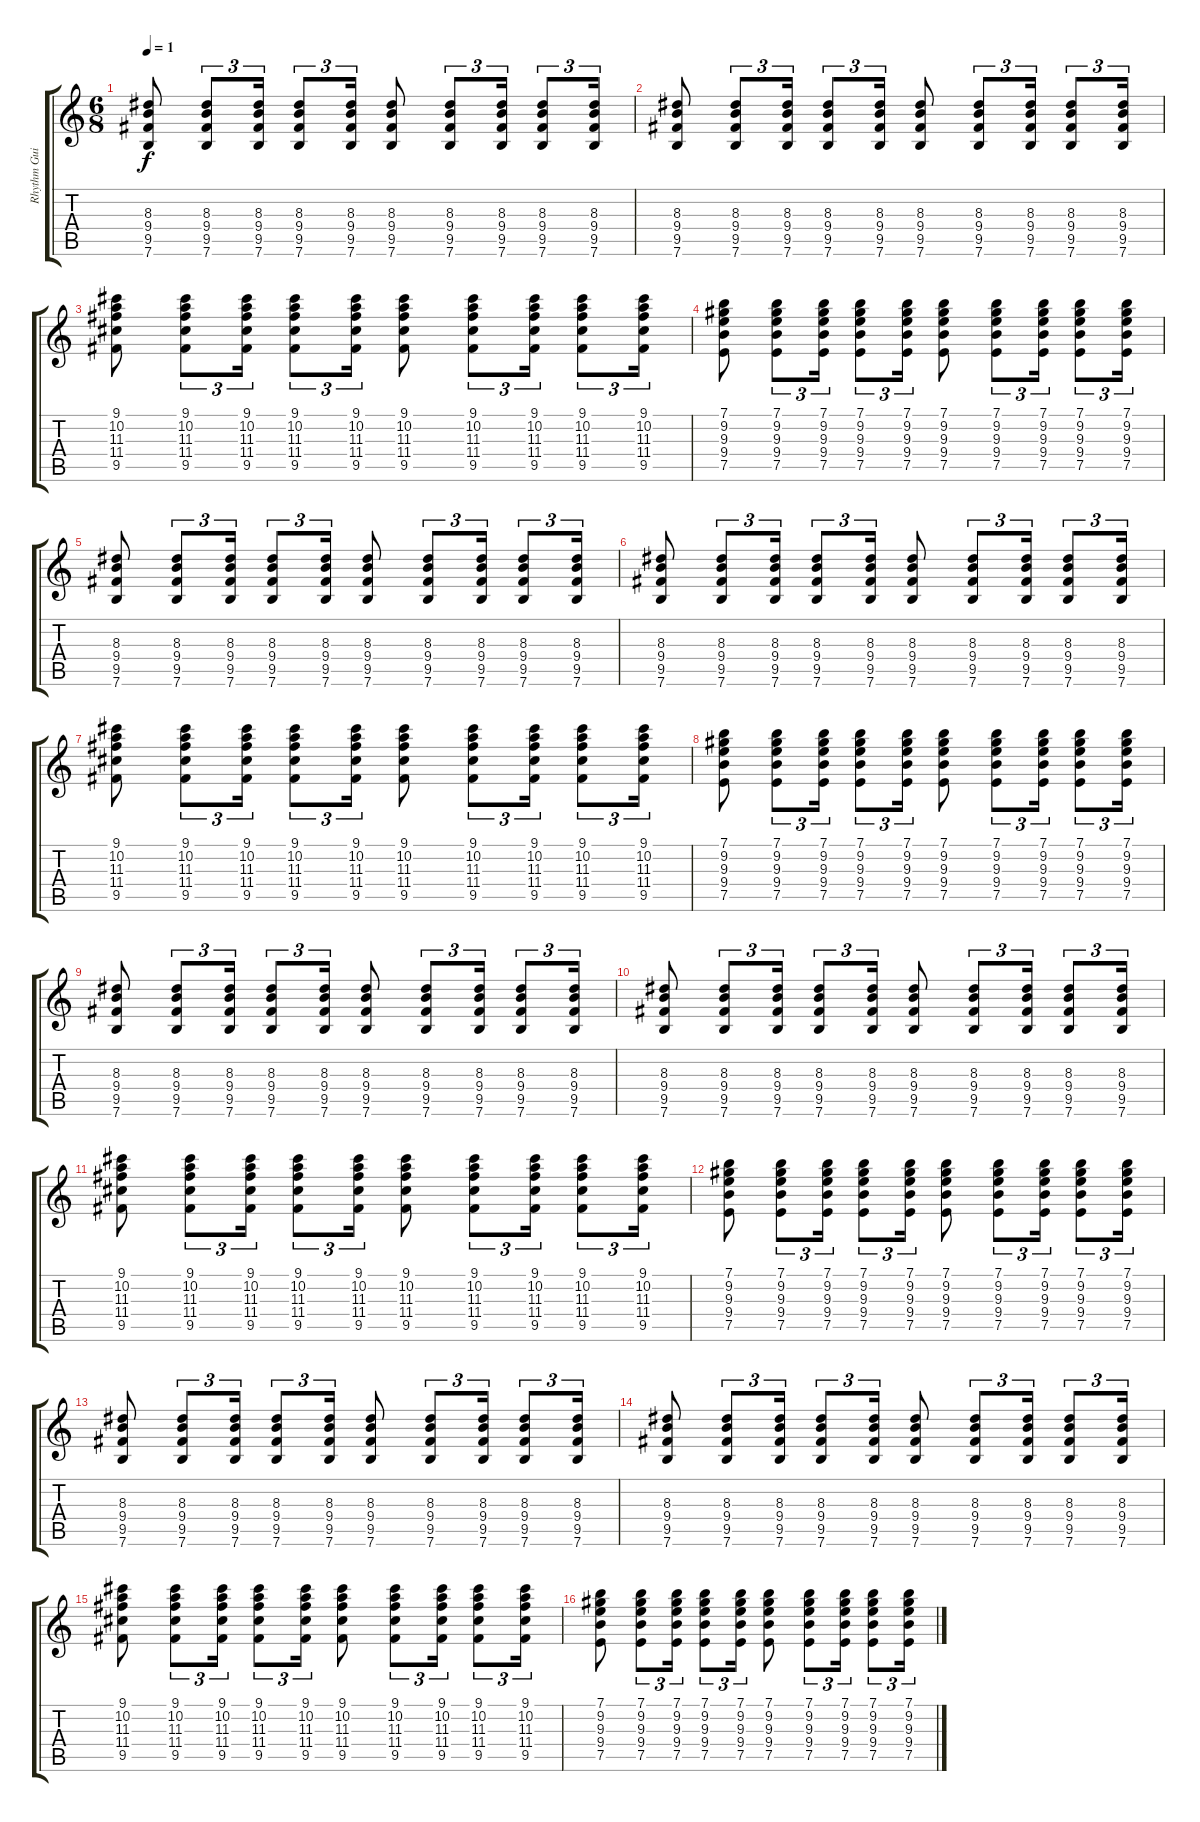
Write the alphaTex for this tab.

\track ("Rhythm Guitar" "Rhythm Gui") {instrument acousticguitarsteel}
\staff {score tabs}
\tuning (E4 B3 G3 D3 A2 E2) {hide}
\ts (6 8)
\tempo 1
\clef g2
\ks c
(8.3 9.4 9.5 7.6).8{dy f instrument acousticguitarsteel} (8.3 9.4 9.5 7.6).8{tu (3 2)} (8.3 9.4 9.5 7.6).16{tu (3 2)} (8.3 9.4 9.5 7.6).8{tu (3 2)} (8.3 9.4 9.5 7.6).16{tu (3 2)} (8.3 9.4 9.5 7.6).8 (8.3 9.4 9.5 7.6).8{tu (3 2)} (8.3 9.4 9.5 7.6).16{tu (3 2)} (8.3 9.4 9.5 7.6).8{tu (3 2)} (8.3 9.4 9.5 7.6).16{tu (3 2)} |
(8.3 9.4 9.5 7.6).8 (8.3 9.4 9.5 7.6).8{tu (3 2)} (8.3 9.4 9.5 7.6).16{tu (3 2)} (8.3 9.4 9.5 7.6).8{tu (3 2)} (8.3 9.4 9.5 7.6).16{tu (3 2)} (8.3 9.4 9.5 7.6).8 (8.3 9.4 9.5 7.6).8{tu (3 2)} (8.3 9.4 9.5 7.6).16{tu (3 2)} (8.3 9.4 9.5 7.6).8{tu (3 2)} (8.3 9.4 9.5 7.6).16{tu (3 2)} |
(9.1 10.2 11.3 11.4 9.5).8 (9.1 10.2 11.3 11.4 9.5).8{tu (3 2)} (9.1 10.2 11.3 11.4 9.5).16{tu (3 2)} (9.1 10.2 11.3 11.4 9.5).8{tu (3 2)} (9.1 10.2 11.3 11.4 9.5).16{tu (3 2)} (9.1 10.2 11.3 11.4 9.5).8 (9.1 10.2 11.3 11.4 9.5).8{tu (3 2)} (9.1 10.2 11.3 11.4 9.5).16{tu (3 2)} (9.1 10.2 11.3 11.4 9.5).8{tu (3 2)} (9.1 10.2 11.3 11.4 9.5).16{tu (3 2)} |
(7.1 9.2 9.3 9.4 7.5).8 (7.1 9.2 9.3 9.4 7.5).8{tu (3 2)} (7.1 9.2 9.3 9.4 7.5).16{tu (3 2)} (7.1 9.2 9.3 9.4 7.5).8{tu (3 2)} (7.1 9.2 9.3 9.4 7.5).16{tu (3 2)} (7.1 9.2 9.3 9.4 7.5).8 (7.1 9.2 9.3 9.4 7.5).8{tu (3 2)} (7.1 9.2 9.3 9.4 7.5).16{tu (3 2)} (7.1 9.2 9.3 9.4 7.5).8{tu (3 2)} (7.1 9.2 9.3 9.4 7.5).16{tu (3 2)} |
(8.3 9.4 9.5 7.6).8 (8.3 9.4 9.5 7.6).8{tu (3 2)} (8.3 9.4 9.5 7.6).16{tu (3 2)} (8.3 9.4 9.5 7.6).8{tu (3 2)} (8.3 9.4 9.5 7.6).16{tu (3 2)} (8.3 9.4 9.5 7.6).8 (8.3 9.4 9.5 7.6).8{tu (3 2)} (8.3 9.4 9.5 7.6).16{tu (3 2)} (8.3 9.4 9.5 7.6).8{tu (3 2)} (8.3 9.4 9.5 7.6).16{tu (3 2)} |
(8.3 9.4 9.5 7.6).8 (8.3 9.4 9.5 7.6).8{tu (3 2)} (8.3 9.4 9.5 7.6).16{tu (3 2)} (8.3 9.4 9.5 7.6).8{tu (3 2)} (8.3 9.4 9.5 7.6).16{tu (3 2)} (8.3 9.4 9.5 7.6).8 (8.3 9.4 9.5 7.6).8{tu (3 2)} (8.3 9.4 9.5 7.6).16{tu (3 2)} (8.3 9.4 9.5 7.6).8{tu (3 2)} (8.3 9.4 9.5 7.6).16{tu (3 2)} |
(9.1 10.2 11.3 11.4 9.5).8 (9.1 10.2 11.3 11.4 9.5).8{tu (3 2)} (9.1 10.2 11.3 11.4 9.5).16{tu (3 2)} (9.1 10.2 11.3 11.4 9.5).8{tu (3 2)} (9.1 10.2 11.3 11.4 9.5).16{tu (3 2)} (9.1 10.2 11.3 11.4 9.5).8 (9.1 10.2 11.3 11.4 9.5).8{tu (3 2)} (9.1 10.2 11.3 11.4 9.5).16{tu (3 2)} (9.1 10.2 11.3 11.4 9.5).8{tu (3 2)} (9.1 10.2 11.3 11.4 9.5).16{tu (3 2)} |
(7.1 9.2 9.3 9.4 7.5).8 (7.1 9.2 9.3 9.4 7.5).8{tu (3 2)} (7.1 9.2 9.3 9.4 7.5).16{tu (3 2)} (7.1 9.2 9.3 9.4 7.5).8{tu (3 2)} (7.1 9.2 9.3 9.4 7.5).16{tu (3 2)} (7.1 9.2 9.3 9.4 7.5).8 (7.1 9.2 9.3 9.4 7.5).8{tu (3 2)} (7.1 9.2 9.3 9.4 7.5).16{tu (3 2)} (7.1 9.2 9.3 9.4 7.5).8{tu (3 2)} (7.1 9.2 9.3 9.4 7.5).16{tu (3 2)} |
(8.3 9.4 9.5 7.6).8 (8.3 9.4 9.5 7.6).8{tu (3 2)} (8.3 9.4 9.5 7.6).16{tu (3 2)} (8.3 9.4 9.5 7.6).8{tu (3 2)} (8.3 9.4 9.5 7.6).16{tu (3 2)} (8.3 9.4 9.5 7.6).8 (8.3 9.4 9.5 7.6).8{tu (3 2)} (8.3 9.4 9.5 7.6).16{tu (3 2)} (8.3 9.4 9.5 7.6).8{tu (3 2)} (8.3 9.4 9.5 7.6).16{tu (3 2)} |
(8.3 9.4 9.5 7.6).8 (8.3 9.4 9.5 7.6).8{tu (3 2)} (8.3 9.4 9.5 7.6).16{tu (3 2)} (8.3 9.4 9.5 7.6).8{tu (3 2)} (8.3 9.4 9.5 7.6).16{tu (3 2)} (8.3 9.4 9.5 7.6).8 (8.3 9.4 9.5 7.6).8{tu (3 2)} (8.3 9.4 9.5 7.6).16{tu (3 2)} (8.3 9.4 9.5 7.6).8{tu (3 2)} (8.3 9.4 9.5 7.6).16{tu (3 2)} |
(9.1 10.2 11.3 11.4 9.5).8 (9.1 10.2 11.3 11.4 9.5).8{tu (3 2)} (9.1 10.2 11.3 11.4 9.5).16{tu (3 2)} (9.1 10.2 11.3 11.4 9.5).8{tu (3 2)} (9.1 10.2 11.3 11.4 9.5).16{tu (3 2)} (9.1 10.2 11.3 11.4 9.5).8 (9.1 10.2 11.3 11.4 9.5).8{tu (3 2)} (9.1 10.2 11.3 11.4 9.5).16{tu (3 2)} (9.1 10.2 11.3 11.4 9.5).8{tu (3 2)} (9.1 10.2 11.3 11.4 9.5).16{tu (3 2)} |
(7.1 9.2 9.3 9.4 7.5).8 (7.1 9.2 9.3 9.4 7.5).8{tu (3 2)} (7.1 9.2 9.3 9.4 7.5).16{tu (3 2)} (7.1 9.2 9.3 9.4 7.5).8{tu (3 2)} (7.1 9.2 9.3 9.4 7.5).16{tu (3 2)} (7.1 9.2 9.3 9.4 7.5).8 (7.1 9.2 9.3 9.4 7.5).8{tu (3 2)} (7.1 9.2 9.3 9.4 7.5).16{tu (3 2)} (7.1 9.2 9.3 9.4 7.5).8{tu (3 2)} (7.1 9.2 9.3 9.4 7.5).16{tu (3 2)} |
(8.3 9.4 9.5 7.6).8 (8.3 9.4 9.5 7.6).8{tu (3 2)} (8.3 9.4 9.5 7.6).16{tu (3 2)} (8.3 9.4 9.5 7.6).8{tu (3 2)} (8.3 9.4 9.5 7.6).16{tu (3 2)} (8.3 9.4 9.5 7.6).8 (8.3 9.4 9.5 7.6).8{tu (3 2)} (8.3 9.4 9.5 7.6).16{tu (3 2)} (8.3 9.4 9.5 7.6).8{tu (3 2)} (8.3 9.4 9.5 7.6).16{tu (3 2)} |
(8.3 9.4 9.5 7.6).8 (8.3 9.4 9.5 7.6).8{tu (3 2)} (8.3 9.4 9.5 7.6).16{tu (3 2)} (8.3 9.4 9.5 7.6).8{tu (3 2)} (8.3 9.4 9.5 7.6).16{tu (3 2)} (8.3 9.4 9.5 7.6).8 (8.3 9.4 9.5 7.6).8{tu (3 2)} (8.3 9.4 9.5 7.6).16{tu (3 2)} (8.3 9.4 9.5 7.6).8{tu (3 2)} (8.3 9.4 9.5 7.6).16{tu (3 2)} |
(9.1 10.2 11.3 11.4 9.5).8 (9.1 10.2 11.3 11.4 9.5).8{tu (3 2)} (9.1 10.2 11.3 11.4 9.5).16{tu (3 2)} (9.1 10.2 11.3 11.4 9.5).8{tu (3 2)} (9.1 10.2 11.3 11.4 9.5).16{tu (3 2)} (9.1 10.2 11.3 11.4 9.5).8 (9.1 10.2 11.3 11.4 9.5).8{tu (3 2)} (9.1 10.2 11.3 11.4 9.5).16{tu (3 2)} (9.1 10.2 11.3 11.4 9.5).8{tu (3 2)} (9.1 10.2 11.3 11.4 9.5).16{tu (3 2)} |
(7.1 9.2 9.3 9.4 7.5).8 (7.1 9.2 9.3 9.4 7.5).8{tu (3 2)} (7.1 9.2 9.3 9.4 7.5).16{tu (3 2)} (7.1 9.2 9.3 9.4 7.5).8{tu (3 2)} (7.1 9.2 9.3 9.4 7.5).16{tu (3 2)} (7.1 9.2 9.3 9.4 7.5).8 (7.1 9.2 9.3 9.4 7.5).8{tu (3 2)} (7.1 9.2 9.3 9.4 7.5).16{tu (3 2)} (7.1 9.2 9.3 9.4 7.5).8{tu (3 2)} (7.1 9.2 9.3 9.4 7.5).16{tu (3 2)}
